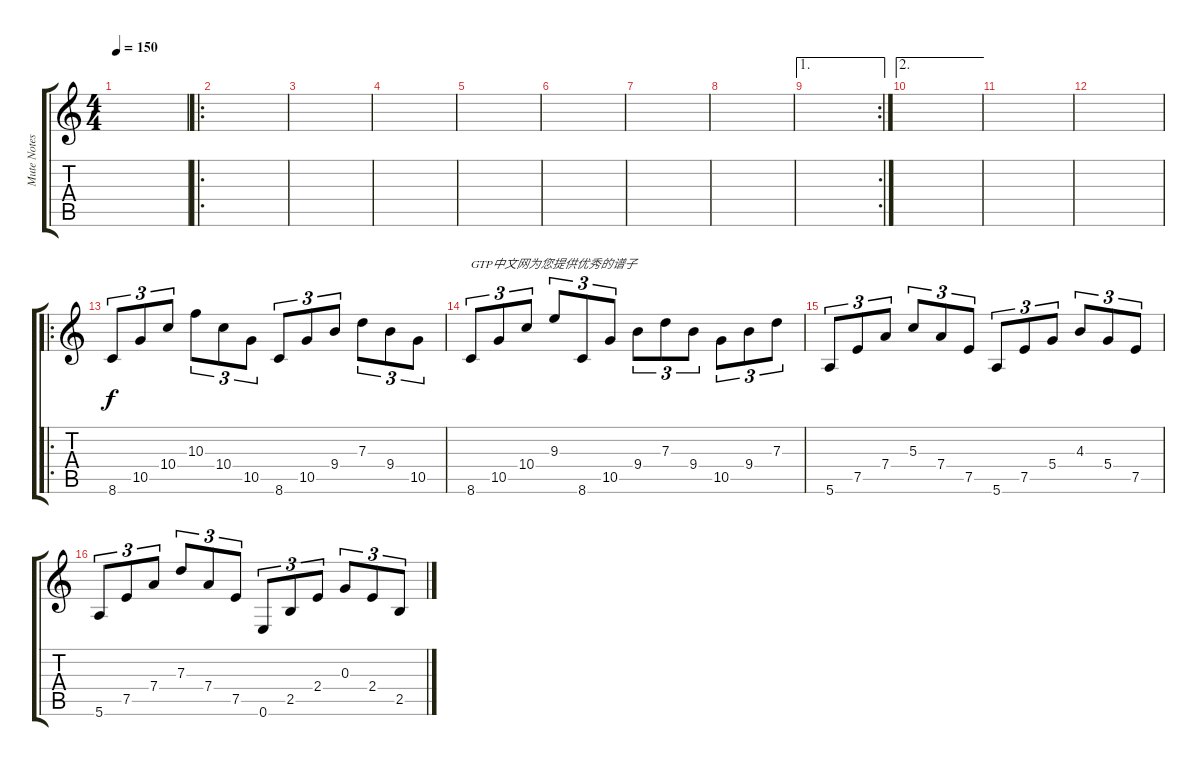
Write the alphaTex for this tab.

\track ("Mute Notes" "Mute Notes") {instrument electricguitarmuted}
\staff {score tabs}
\tuning (E4 B3 G3 D3 A2 E2) {hide}
\ts (4 4)
\tempo 150
\clef g2
\ks c
|
\ro
|
|
|
|
|
|
|
\ae 1
\rc 2
|
\ae 2
|
|
|
\ro
8.6.8{tu (3 2)} 10.5.8{tu (3 2)} 10.4.8{tu (3 2)} 10.3.8{tu (3 2)} 10.4.8{tu (3 2)} 10.5.8{tu (3 2)} 8.6.8{tu (3 2)} 10.5.8{tu (3 2)} 9.4.8{tu (3 2)} 7.3.8{tu (3 2)} 9.4.8{tu (3 2)} 10.5.8{tu (3 2)} |
8.6.8{tu (3 2) txt "GTP中文网为您提供优秀的谱子"} 10.5.8{tu (3 2)} 10.4.8{tu (3 2)} 9.3.8{tu (3 2)} 8.6.8{tu (3 2)} 10.5.8{tu (3 2)} 9.4.8{tu (3 2)} 7.3.8{tu (3 2)} 9.4.8{tu (3 2)} 10.5.8{tu (3 2)} 9.4.8{tu (3 2)} 7.3.8{tu (3 2)} |
5.6.8{tu (3 2)} 7.5.8{tu (3 2)} 7.4.8{tu (3 2)} 5.3.8{tu (3 2)} 7.4.8{tu (3 2)} 7.5.8{tu (3 2)} 5.6.8{tu (3 2)} 7.5.8{tu (3 2)} 5.4.8{tu (3 2)} 4.3.8{tu (3 2)} 5.4.8{tu (3 2)} 7.5.8{tu (3 2)} |
5.6.8{tu (3 2)} 7.5.8{tu (3 2)} 7.4.8{tu (3 2)} 7.3.8{tu (3 2)} 7.4.8{tu (3 2)} 7.5.8{tu (3 2)} 0.6.8{tu (3 2)} 2.5.8{tu (3 2)} 2.4.8{tu (3 2)} 0.3.8{tu (3 2)} 2.4.8{tu (3 2)} 2.5.8{tu (3 2)}
